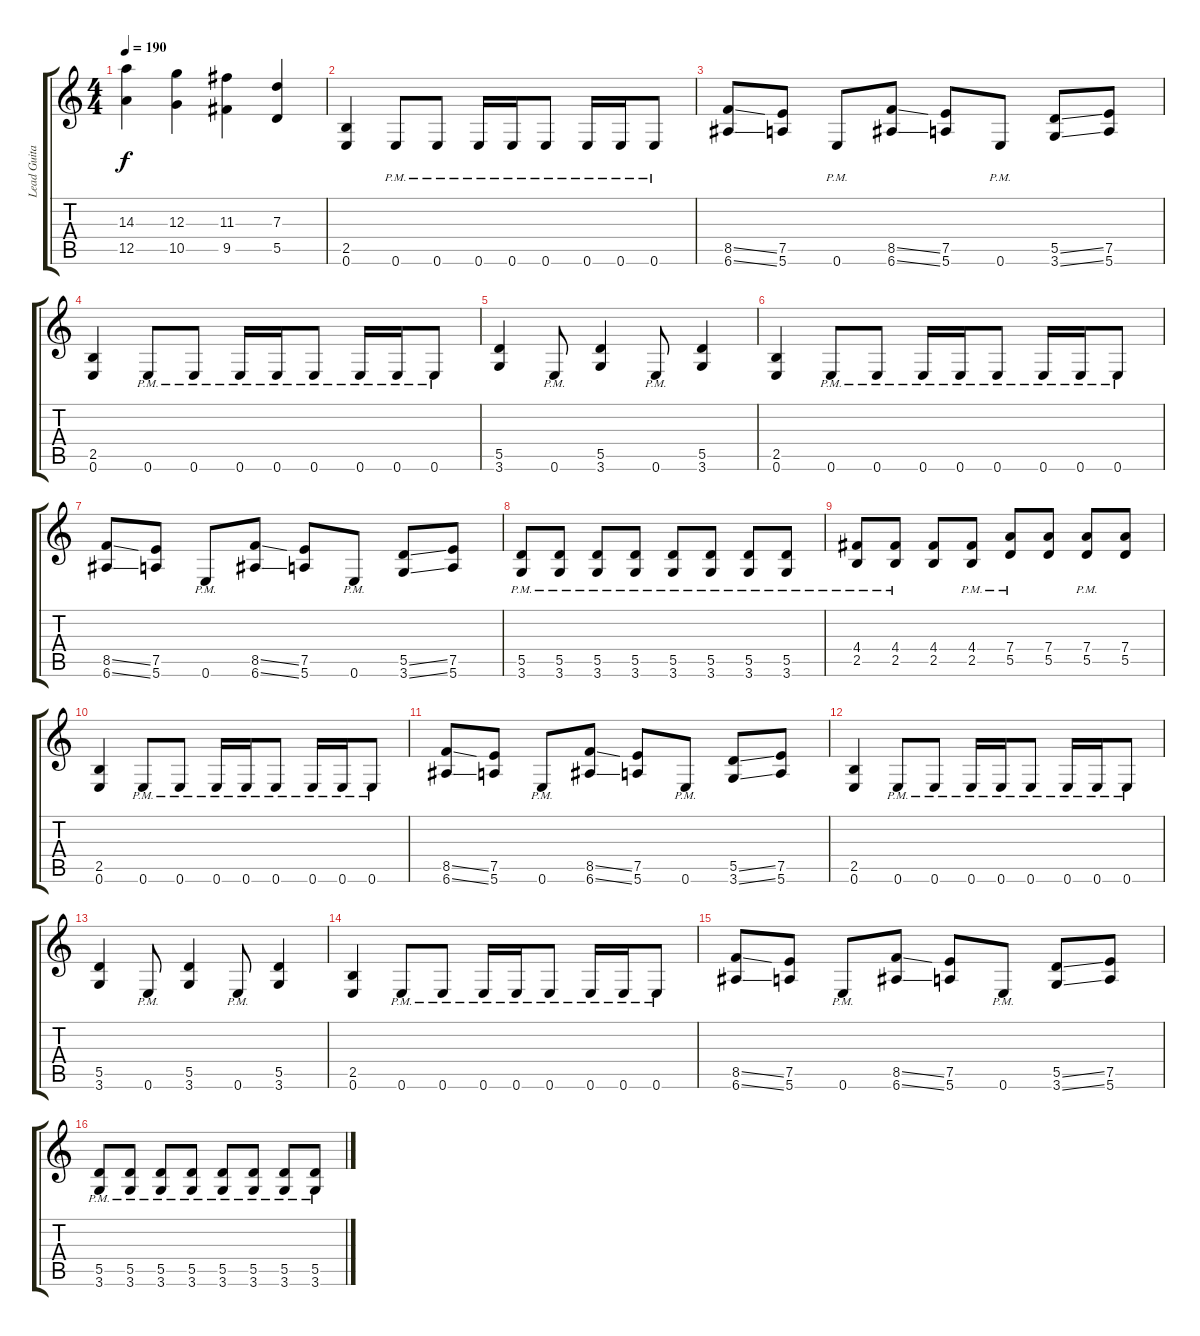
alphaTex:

\track ("Lead Guitar  " "Lead Guita") {instrument overdrivenguitar}
\staff {score tabs}
\tuning (E4 B3 G3 D3 A2 E2) {hide}
\ts (4 4)
\tempo 190
\clef g2
\ks c
(14.3 12.5).4{dy f} (12.3 10.5).4 (11.3 9.5).4 (7.3 5.5).4 |
(2.5 0.6).4 0.6{pm}.8 0.6{pm}.8 0.6{pm}.16 0.6{pm}.16 0.6{pm}.8 0.6{pm}.16 0.6{pm}.16 0.6{pm}.8 |
(8.5{ss} 6.6{ss}).8 (7.5 5.6).8 0.6{pm}.8 (8.5{ss} 6.6{ss}).8 (7.5 5.6).8 0.6{pm}.8 (5.5{ss} 3.6{ss}).8 (7.5 5.6).8 |
(2.5 0.6).4 0.6{pm}.8 0.6{pm}.8 0.6{pm}.16 0.6{pm}.16 0.6{pm}.8 0.6{pm}.16 0.6{pm}.16 0.6{pm}.8 |
(5.5 3.6).4 0.6{pm}.8 (5.5 3.6).4 0.6{pm}.8 (5.5 3.6).4 |
(2.5 0.6).4 0.6{pm}.8 0.6{pm}.8 0.6{pm}.16 0.6{pm}.16 0.6{pm}.8 0.6{pm}.16 0.6{pm}.16 0.6{pm}.8 |
(8.5{ss} 6.6{ss}).8 (7.5 5.6).8 0.6{pm}.8 (8.5{ss} 6.6{ss}).8 (7.5 5.6).8 0.6{pm}.8 (5.5{ss} 3.6{ss}).8 (7.5 5.6).8 |
(5.5{pm} 3.6{pm}).8 (5.5{pm} 3.6{pm}).8 (5.5{pm} 3.6{pm}).8 (5.5{pm} 3.6{pm}).8 (5.5{pm} 3.6{pm}).8 (5.5{pm} 3.6{pm}).8 (5.5{pm} 3.6{pm}).8 (5.5{pm} 3.6{pm}).8 |
(4.4{pm} 2.5{pm}).8 (4.4{pm} 2.5{pm}).8 (4.4 2.5).8 (4.4{pm} 2.5{pm}).8 (7.4{pm} 5.5{pm}).8 (7.4 5.5).8 (7.4{pm} 5.5{pm}).8 (7.4 5.5).8 |
(2.5 0.6).4 0.6{pm}.8 0.6{pm}.8 0.6{pm}.16 0.6{pm}.16 0.6{pm}.8 0.6{pm}.16 0.6{pm}.16 0.6{pm}.8 |
(8.5{ss} 6.6{ss}).8 (7.5 5.6).8 0.6{pm}.8 (8.5{ss} 6.6{ss}).8 (7.5 5.6).8 0.6{pm}.8 (5.5{ss} 3.6{ss}).8 (7.5 5.6).8 |
(2.5 0.6).4 0.6{pm}.8 0.6{pm}.8 0.6{pm}.16 0.6{pm}.16 0.6{pm}.8 0.6{pm}.16 0.6{pm}.16 0.6{pm}.8 |
(5.5 3.6).4 0.6{pm}.8 (5.5 3.6).4 0.6{pm}.8 (5.5 3.6).4 |
(2.5 0.6).4 0.6{pm}.8 0.6{pm}.8 0.6{pm}.16 0.6{pm}.16 0.6{pm}.8 0.6{pm}.16 0.6{pm}.16 0.6{pm}.8 |
(8.5{ss} 6.6{ss}).8 (7.5 5.6).8 0.6{pm}.8 (8.5{ss} 6.6{ss}).8 (7.5 5.6).8 0.6{pm}.8 (5.5{ss} 3.6{ss}).8 (7.5 5.6).8 |
(5.5{pm} 3.6{pm}).8 (5.5{pm} 3.6{pm}).8 (5.5{pm} 3.6{pm}).8 (5.5{pm} 3.6{pm}).8 (5.5{pm} 3.6{pm}).8 (5.5{pm} 3.6{pm}).8 (5.5{pm} 3.6{pm}).8 (5.5{pm} 3.6{pm}).8
